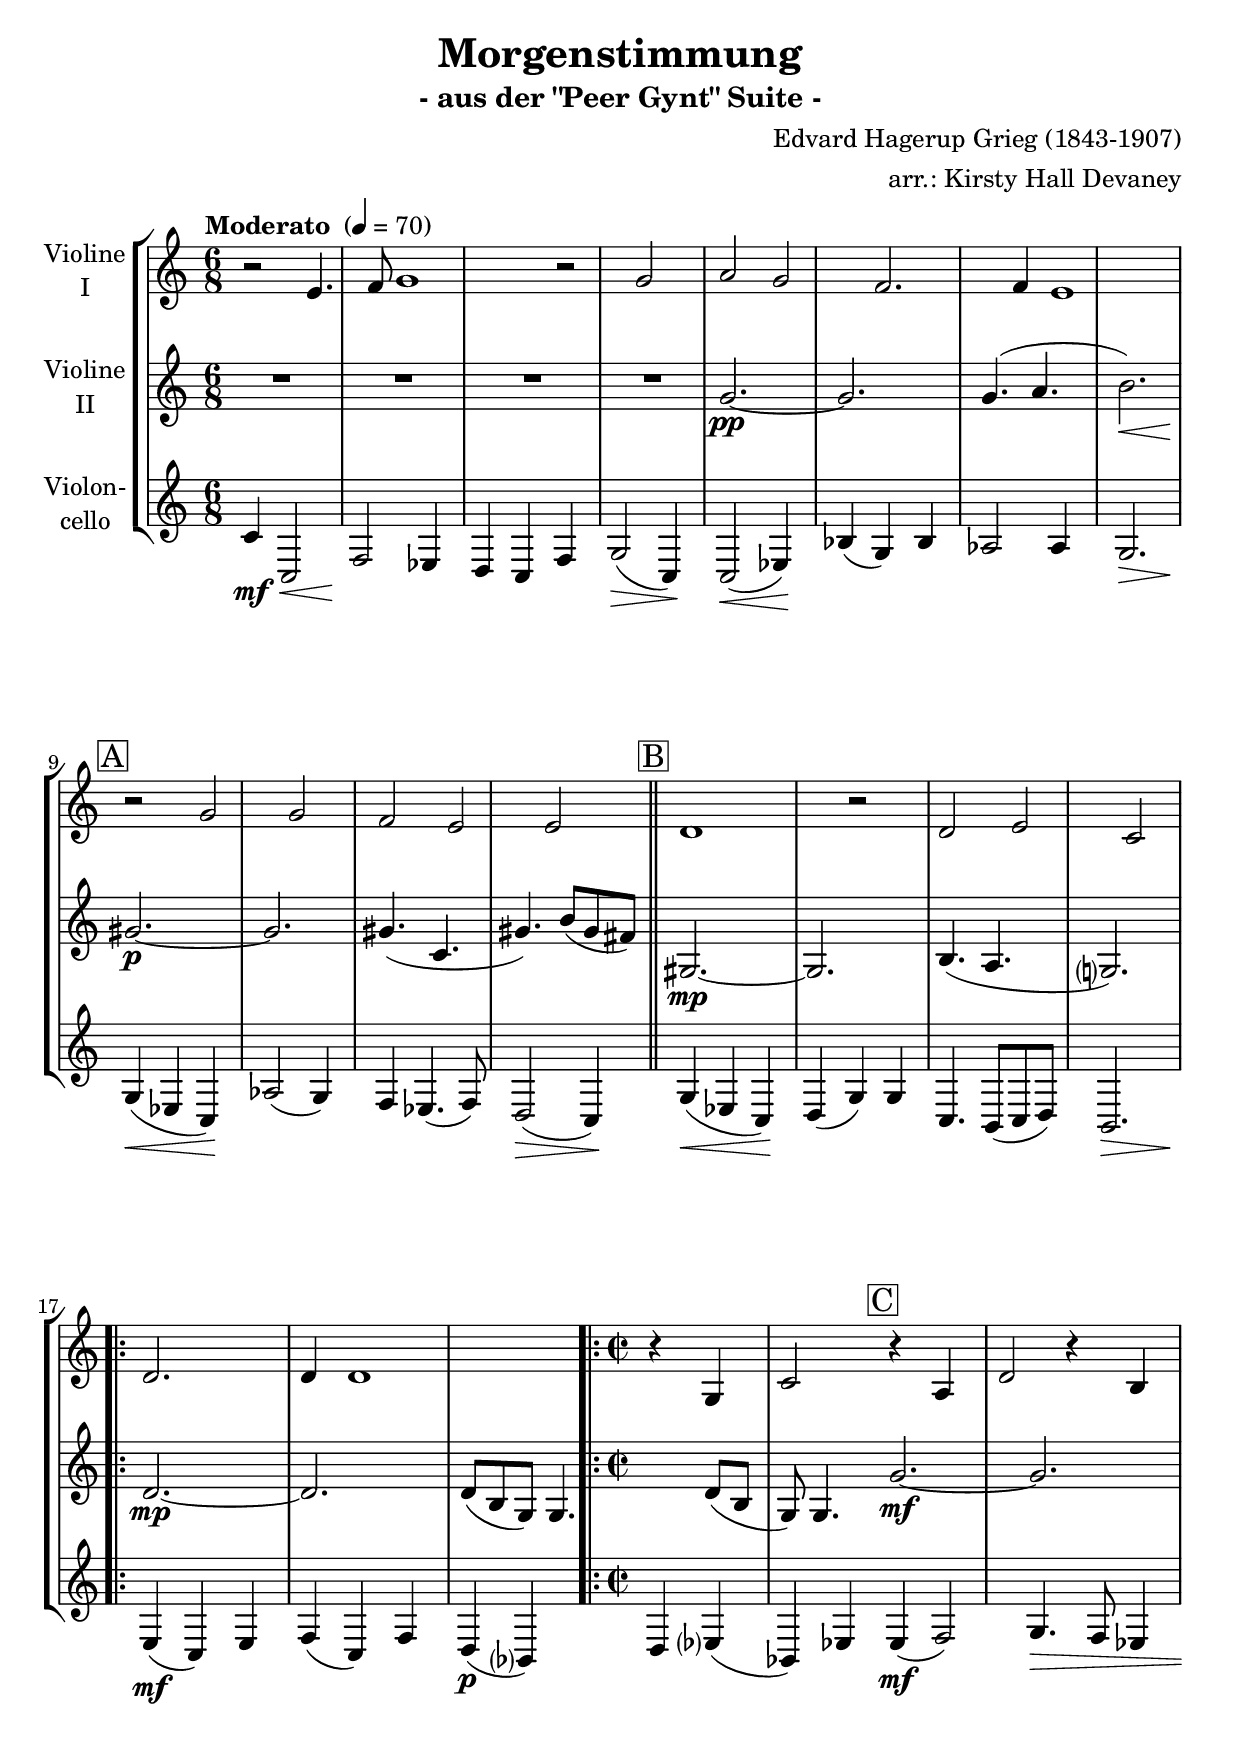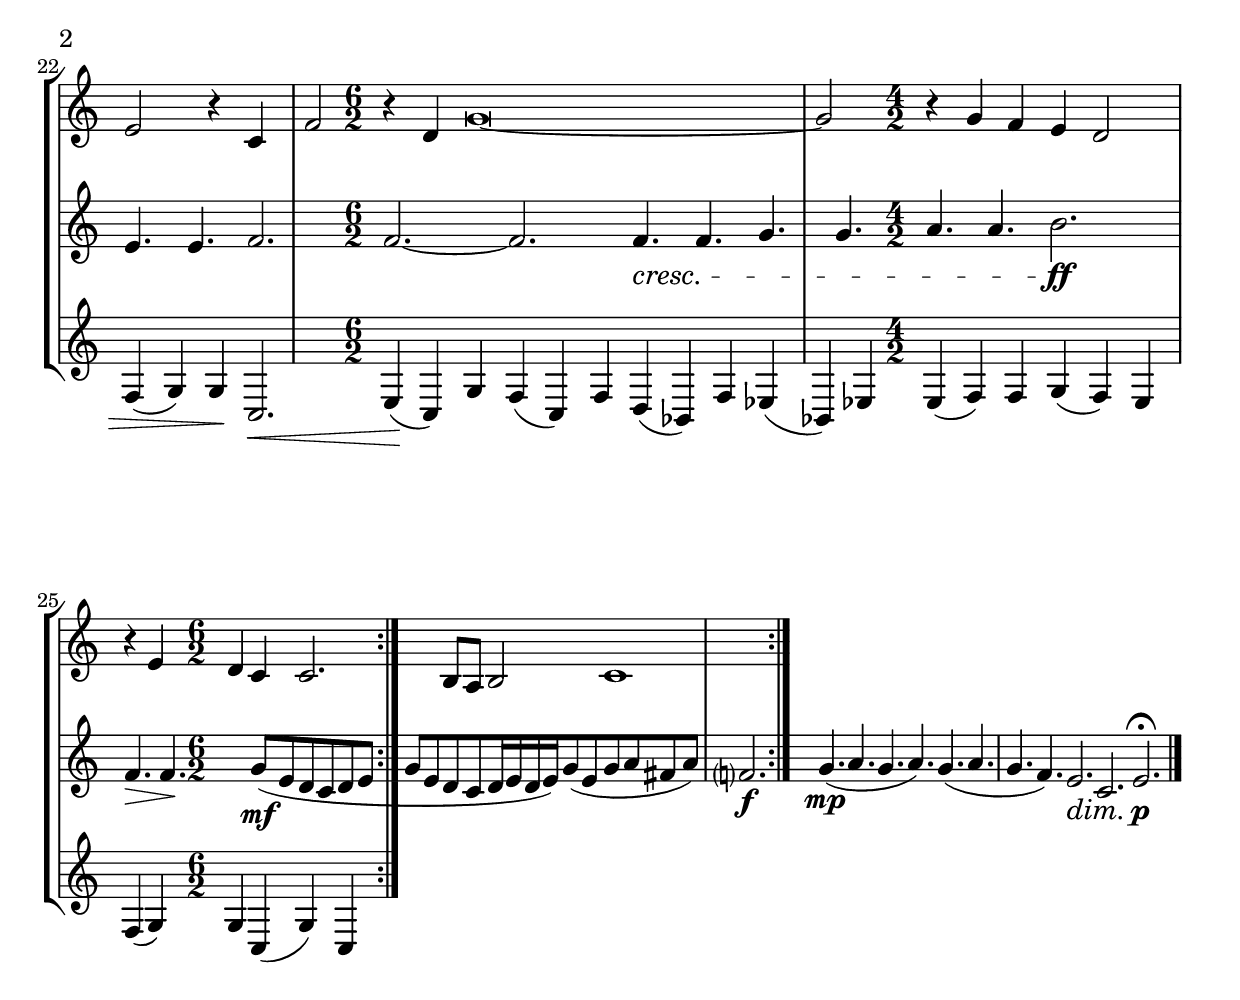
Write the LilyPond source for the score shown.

\version "2.14.2"
\include "deutsch.ly"

#(set-global-staff-size 22)

\header {
  title = "Morgenstimmung"
  subtitle = "- aus der \"Peer Gynt\" Suite -"
  composer = "Edvard Hagerup Grieg (1843-1907)"
  arranger = "arr.: Kirsty Hall Devaney"
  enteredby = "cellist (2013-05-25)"
}

voiceconsts = {
  \key g \major
  \time 6/8
  \clef "treble"
  %\numericTimeSignature
  \compressFullBarRests
  \set tupletSpannerDuration = #(ly:make-moment 1 4)
  \tempo "Moderato " 4=70
}

%minstr = "harpsichord"
mihi = "clarinet"
%minstr = "accordion"
milo = "bassoon"

boxa = \mark \markup \box "A"
boxb = \mark \markup \box "B"
boxc = \mark \markup \box "C"

pesp = \markup { \dynamic p \italic "espress." }

\include "v1.ily"
vb = \relative c'' {
  \voiceconsts

  R2.*4
  d2.~\pp
  d
  d4.( e
  fis2.)\<\!

  \boxa
  dis~\p
  dis
  dis4.( g,
  dis') fis8( dis cis) \bar "||" \boxb
  dis,2.~\mp
  dis
  fis4.( e
  d?2.)
  a'~\mp

  a a8( fis d) d4.
  a'8( fis d) d4. \boxc
  d'2.~\mf
  d
  h4. h
  c2.
  c~
  c

  c4.\cresc c
  d d
  e e
  fis2.\ff
  c4.\> c\!
  d8(\mf h a g a h
  d h a g a16 h a h)

  d8( h d e cis e)
  c?2.\f
  d4.(\mp e
  d e)

  d( e
  d c)
  h2.\dim
  g
  h\fermata\p \bar "|."
}

\include "v3.ily"

music = \new StaffGroup <<
      \new Staff {
	\set Staff.midiInstrument = \mihi
	\set Staff.instrumentName = \markup \center-column { "Violine" "I" }
	\transpose g c { \va }
      }

      \new Staff {
	\set Staff.midiInstrument = \mihi
	\set Staff.instrumentName = \markup \center-column { "Violine" "II" }
	\transpose g c { \vb }
      }

      \new Staff {
	\set Staff.midiInstrument = \milo
	\set Staff.instrumentName = \markup \center-column { "Violon-" "cello" }
	\transpose g c { \vc }
      }
>>

\book {
  \score {
    \music
    \layout {}
  }

  \score {
    \unfoldRepeats \music

    \midi {
      \context {
        \Score
      }
    }
  }
}
